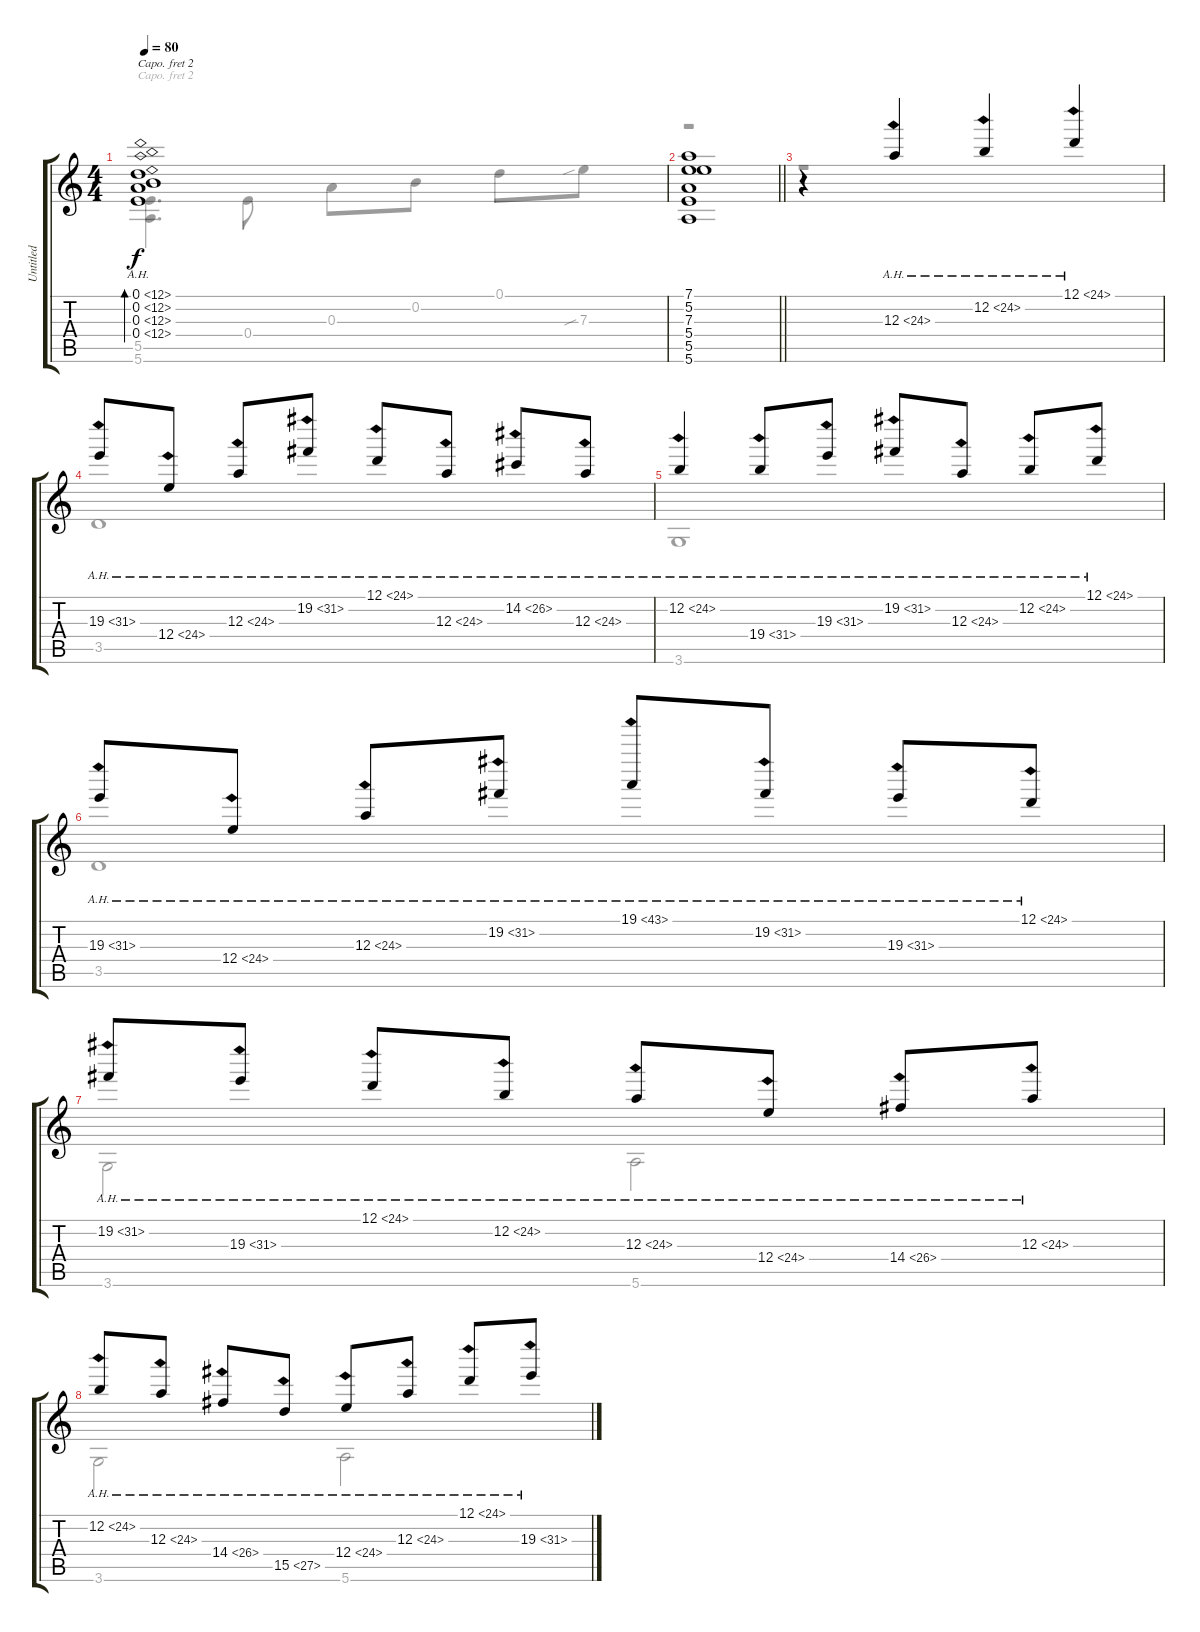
\track ("Untitled" "Untitled") {instrument acousticguitarnylon}
\staff {score tabs}
\capo 2
\tuning (C4 A3 G3 D3 A2 D2) {hide}
\voice
\ts (4 4)
\tempo 80
\clef g2
\ks c
(0.1{ah 12} 0.2{ah 12} 0.3{ah 12} 0.4{ah 12}).1{bd 30 dy f} |
\barLineRight lightlight
(7.1 5.2 7.3 5.4 5.5 5.6).1 |
\section ("" " ")
r.4 12.3{ah 12}.4 12.2{ah 12}.4 12.1{ah 12}.4 |
19.3{ah 12}.8 12.4{ah 12}.8 12.3{ah 12}.8 19.2{ah 12}.8 12.1{ah 12}.8 12.3{ah 12}.8 14.2{ah 12}.8 12.3{ah 12}.8 |
12.2{ah 12}.4 19.4{ah 12}.8 19.3{ah 12}.8 19.2{ah 12}.8 12.3{ah 12}.8 12.2{ah 12}.8 12.1{ah 12}.8 |
19.3{ah 12}.8 12.4{ah 12}.8 12.3{ah 12}.8 19.2{ah 12}.8 19.1{ah 24}.8 19.2{ah 12}.8 19.3{ah 12}.8 12.1{ah 12}.8 |
19.2{ah 12}.8 19.3{ah 12}.8 12.1{ah 12}.8 12.2{ah 12}.8 12.3{ah 12}.8 12.4{ah 12}.8 14.4{ah 12}.8 12.3{ah 12}.8 |
12.2{ah 12}.8 12.3{ah 12}.8 14.4{ah 12}.8 15.5{ah 12}.8 12.4{ah 12}.8 12.3{ah 12}.8 12.1{ah 12}.8 19.3{ah 12}.8
\voice
\clef g2
\ottava regular
\simile none
\ks c
(5.5 5.6).4{d dy f} 0.4.8 0.3.8 0.2.8 0.1.8 7.3{sib}.8 |
\barLineRight lightlight
r.2 |
r.1 |
3.5.1 |
3.6.1 |
3.5.1 |
3.6.2 5.6.2 |
3.6.2 5.6.2
